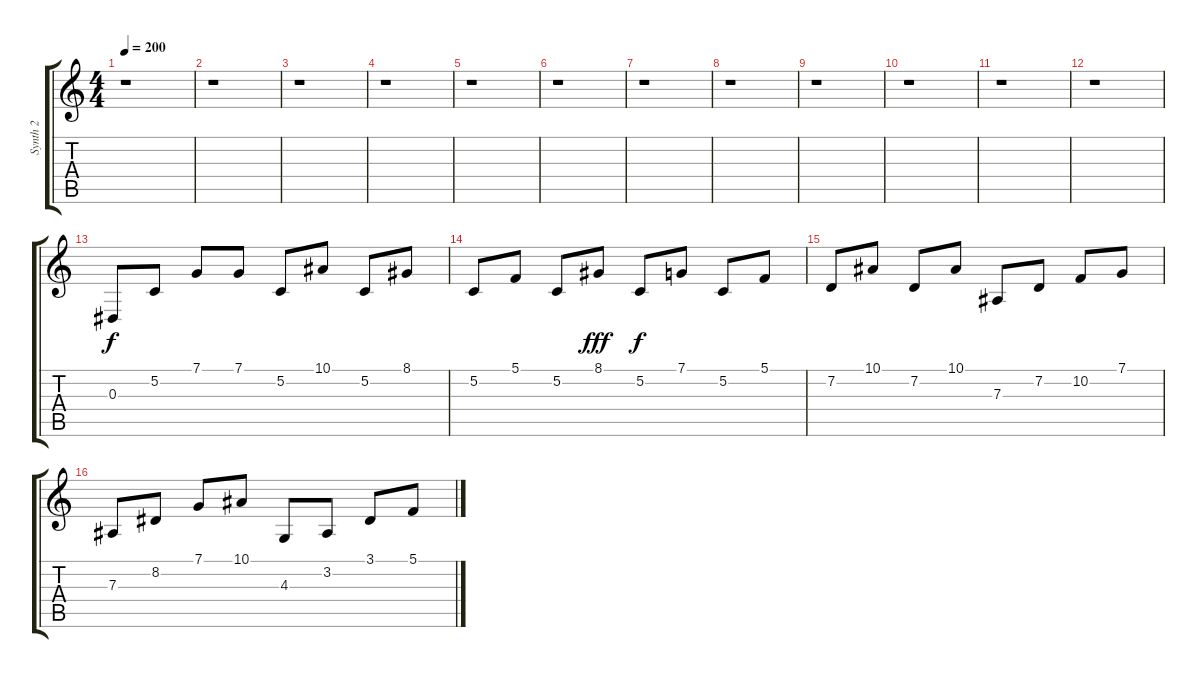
\track ("Synth 2" "Synth 2") {instrument pad3polysynth}
\staff {score tabs}
\tuning (C4 G3 Eb3 Bb2 F2 C2) {hide}
\ts (4 4)
\tempo 200
\clef g2
\ks c
r.1{dy f} |
r.1 |
r.1 |
r.1 |
r.1 |
r.1 |
r.1 |
r.1 |
r.1 |
r.1 |
r.1 |
r.1 |
0.3.8 5.2.8 7.1.8 7.1.8 5.2.8 10.1.8 5.2.8 8.1.8 |
5.2.8 5.1.8 5.2.8 8.1.8{dy fff} 5.2.8{dy f} 7.1.8 5.2.8 5.1.8 |
7.2.8 10.1.8 7.2.8 10.1.8 7.3.8 7.2.8 10.2.8 7.1.8 |
7.3.8 8.2.8 7.1.8 10.1.8 4.3.8 3.2.8 3.1.8 5.1.8
